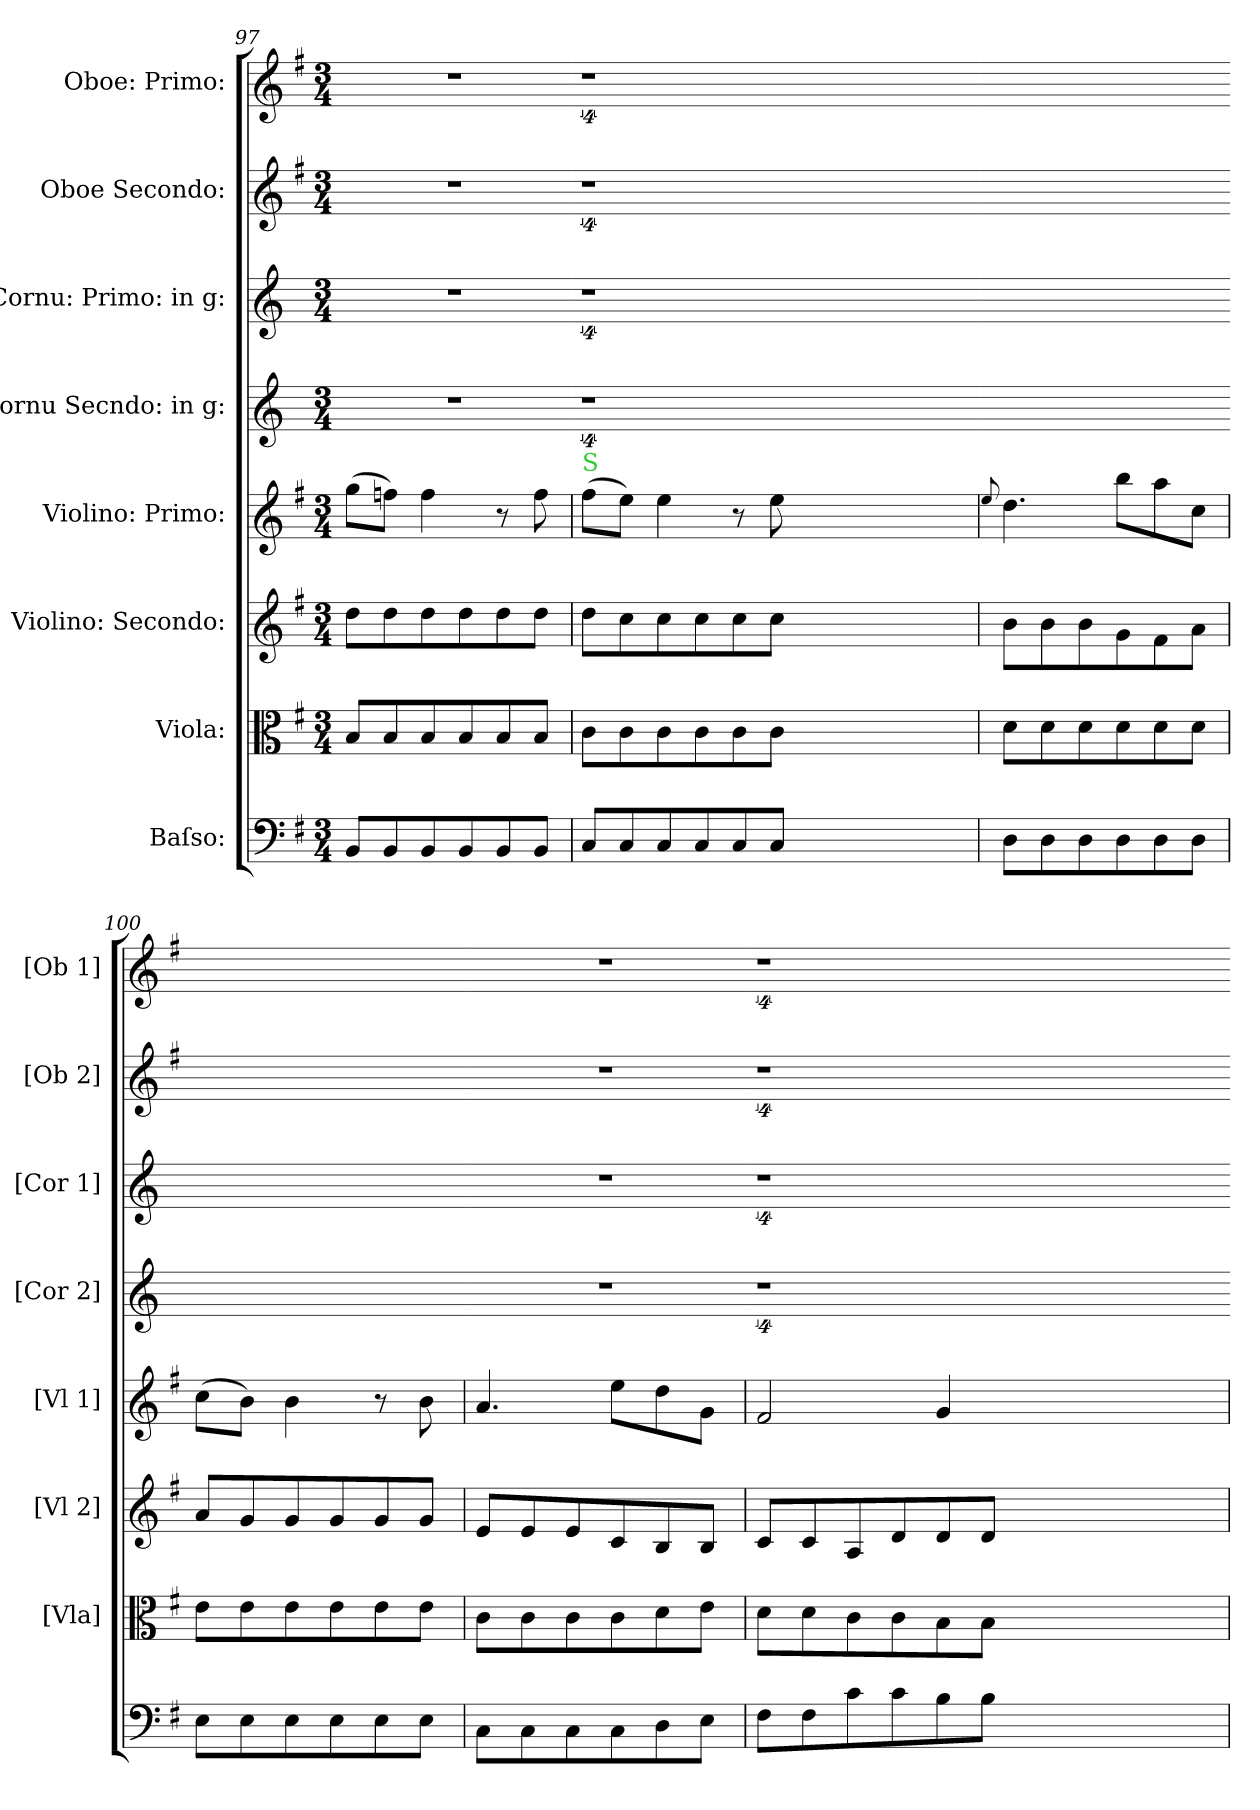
**kern	**kern	**kern	**kern	**kern	**kern	**kern	**kern
*part8	*part7	*part6	*part5	*part4	*part3	*part2	*part1
*staff8	*staff7	*staff6	*staff5	*staff4	*staff3	*staff2	*staff1
*I"Baſso:	*I"Viola:	*I"Violino: Secondo:	*I"Violino: Primo:	*I"Cornu Secndo: in g:	*I"Cornu: Primo: in g:	*I"Oboe Secondo:	*I"Oboe: Primo:
*	*I'[Vla]	*I'[Vl 2]	*I'[Vl 1]	*I'[Cor 2]	*I'[Cor 1]	*I'[Ob 2]	*I'[Ob 1]
*clefF4	*clefC3	*clefG2	*clefG2	*clefG2	*clefG2	*clefG2	*clefG2
*	*	*	*	*ITrd3c5	*ITrd3c5	*	*
*k[f#]	*k[f#]	*k[f#]	*k[f#]	*k[f#]	*k[f#]	*k[f#]	*k[f#]
*G:	*G:	*G:	*G:	*	*	*G:	*G:
*M3/4	*M3/4	*M3/4	*M3/4	*M3/4	*M3/4	*M3/4	*M3/4
=97	=97	=97	=97	=97	=97	=97	=97
8BB/L	8B/L	8dd\L	(>8gg\L	2.r	2.r	2.r	2.r
8BB/	8B/	8dd\	8ffn\J)	.	.	.	.
8BB/	8B/	8dd\	4ff\	.	.	.	.
8BB/	8B/	8dd\	.	.	.	.	.
8BB/	8B/	8dd\	8r	.	.	.	.
8BB/J	8B/J	8dd\J	8ff\	.	.	.	.
=98	=98	=98	=98	=98-	=98-	=98-	=98-
!	!	!	!LO:TX:a:color=limegreen:t=S	!	!	!	!
8C/L	8c\L	8dd\L	(>8ff#\L	4%9r	4%9r	4%9r	4%9r
8C/	8c\	8cc\	8ee\J)	.	.	.	.
8C/	8c\	8cc\	4ee\	.	.	.	.
8C/	8c\	8cc\	.	.	.	.	.
8C/	8c\	8cc\	8r	.	.	.	.
8C/J	8c\J	8cc\J	8ee\	.	.	.	.
1.ryy	1.ryy	1.ryy	1.ryy	.	.	.	.
=99	=99	=99	=99	=99-	=99-	=99-	=99-
.	.	.	8qqee/	.	.	.	.
8D\L	8d\L	8b\L	4.dd\	2.ryy	2.ryy	2.ryy	2.ryy
8D\	8d\	8b\	.	.	.	.	.
8D\	8d\	8b\	.	.	.	.	.
8D\	8d\	8g\	8bb\L	.	.	.	.
8D\	8d\	8f#\	8aa\	.	.	.	.
8D\J	8d\J	8a\J	8cc\J	.	.	.	.
=100	=100	=100	=100	=100-	=100-	=100-	=100-
8E\L	8e\L	8a/L	(>8cc\L	2.ryy	2.ryy	2.ryy	2.ryy
8E\	8e\	8g/	8b\J)	.	.	.	.
8E\	8e\	8g/	4b\	.	.	.	.
8E\	8e\	8g/	.	.	.	.	.
8E\	8e\	8g/	8r	.	.	.	.
8E\J	8e\J	8g/J	8b\	.	.	.	.
=101	=101	=101	=101	=101-	=101-	=101-	=101-
8C\L	8c\L	8e/L	4.a/	2.r	2.r	2.r	2.r
8C\	8c\	8e/	.	.	.	.	.
8C\	8c\	8e/	.	.	.	.	.
8C\	8c\	8c/	8ee\L	.	.	.	.
8D\	8d\	8B/	8dd\	.	.	.	.
8E\J	8e\J	8B/J	8g\J	.	.	.	.
=102	=102	=102	=102	=102-	=102-	=102-	=102-
8F#\L	8d\L	8c/L	2f#/	4%9r	4%9r	4%9r	4%9r
8F#\	8d\	8c/	.	.	.	.	.
8c\	8c\	8A/	.	.	.	.	.
8c\	8c\	8d/	.	.	.	.	.
8B\	8B\	8d/	4g/	.	.	.	.
8B\J	8B\J	8d/J	.	.	.	.	.
1.ryy	1.ryy	1.ryy	1.ryy	.	.	.	.
=	=	=	=	=-	=-	=-	=-
*-	*-	*-	*-	*-	*-	*-	*-
